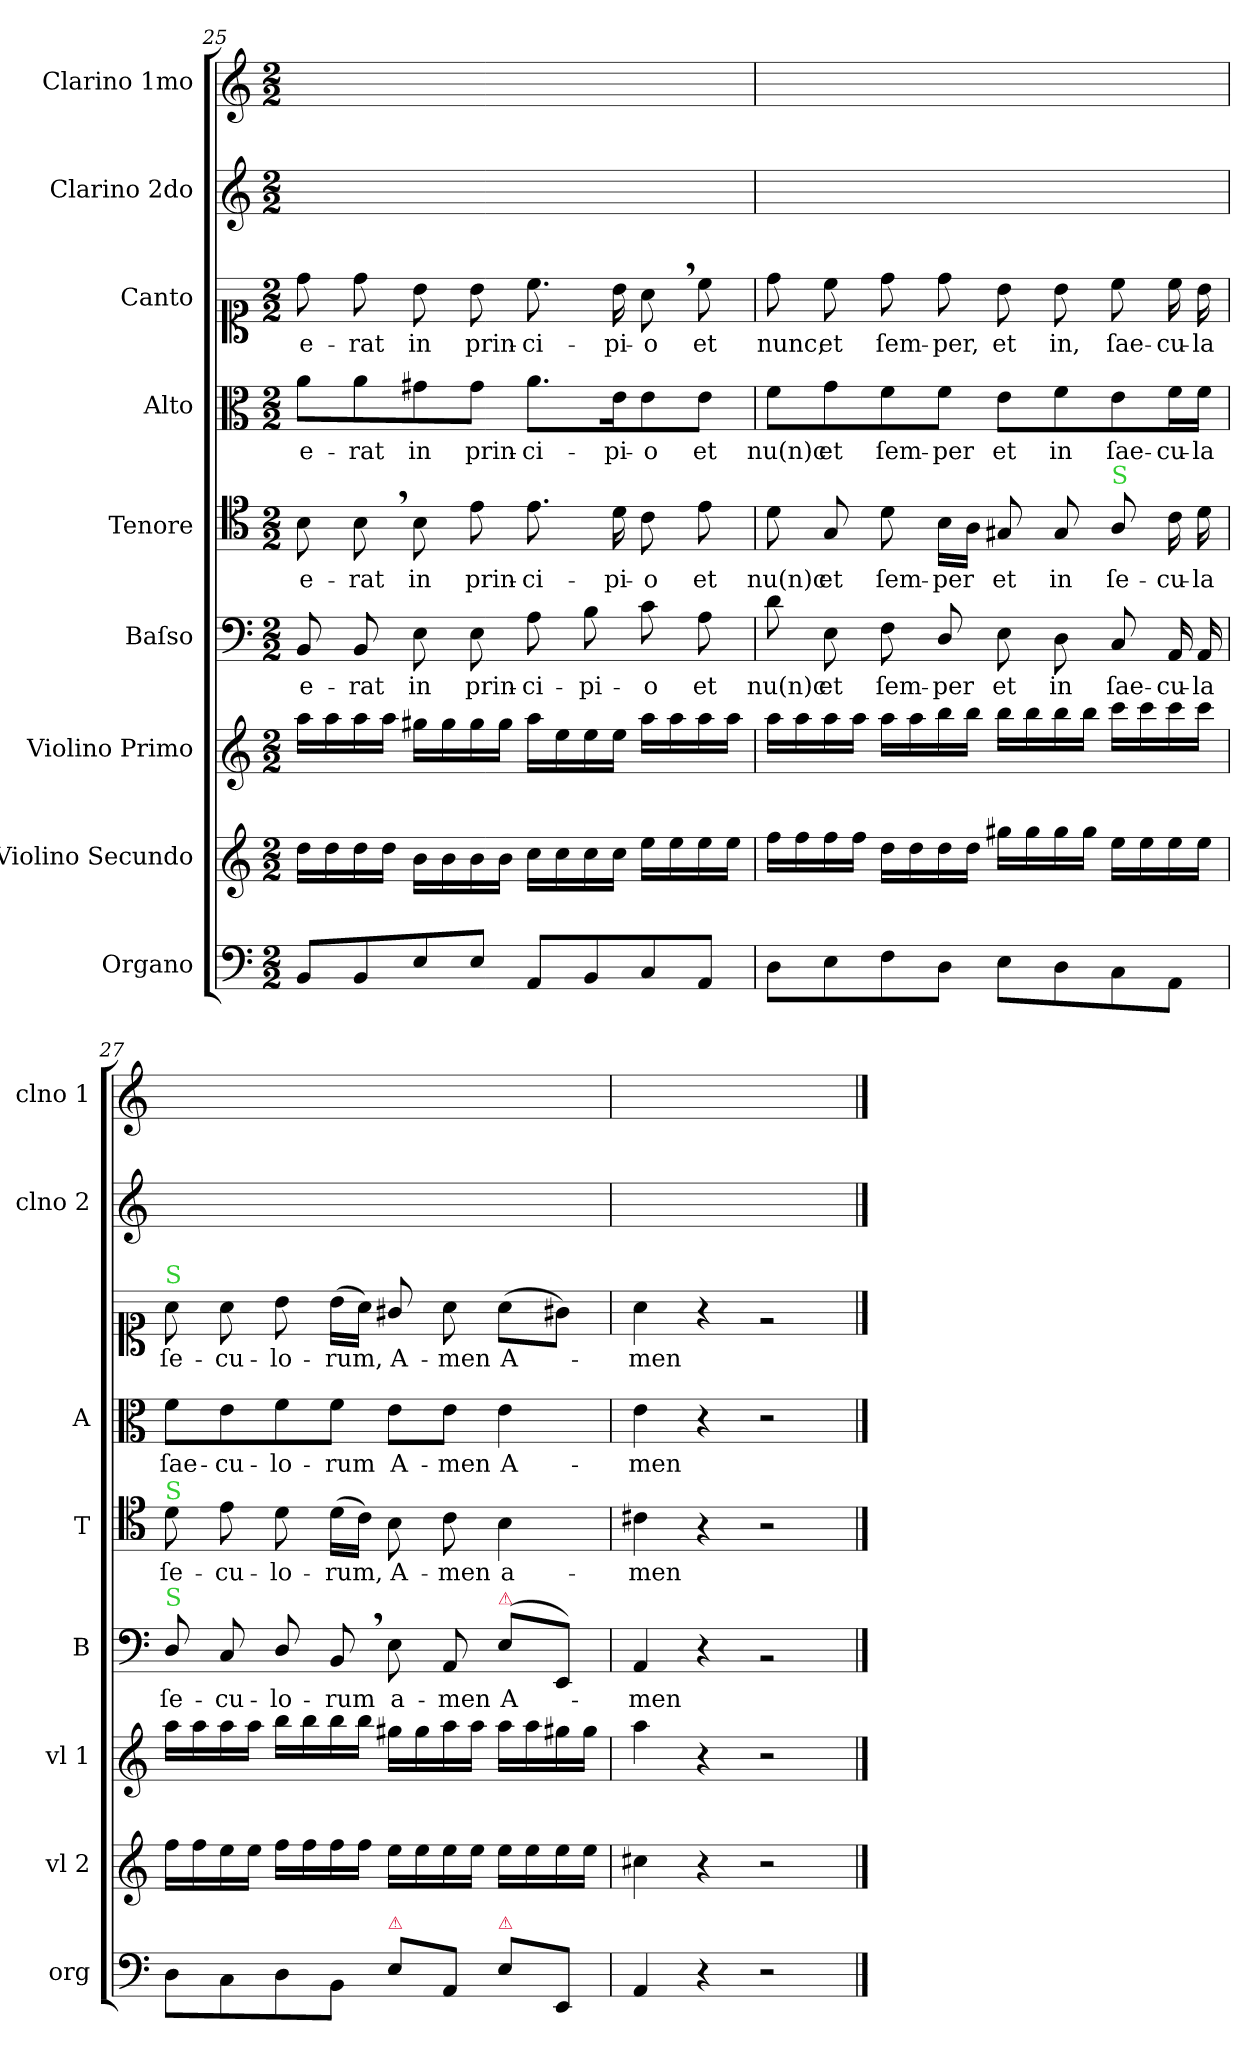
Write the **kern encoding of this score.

**kern	**kern	**kern	**kern	**text	**kern	**text	**kern	**text	**kern	**text	**kern	**kern
*part9	*part8	*part7	*part6	*part6	*part5	*part5	*part4	*part4	*part3	*part3	*part2	*part1
*staff9	*staff8	*staff7	*staff6	*staff6	*staff5	*staff5	*staff4	*staff4	*staff3	*staff3	*staff2	*staff1
*I"Organo	*I"Violino Secundo	*I"Violino Primo	*I"Baſso	*	*I"Tenore	*	*I"Alto	*	*I"Canto	*	*I"Clarino 2do	*I"Clarino 1mo
*I'org	*I'vl 2	*I'vl 1	*I'B	*	*I'T	*	*I'A	*	*	*	*I'clno 2	*I'clno 1
*clefF4	*clefG2	*clefG2	*clefF4	*	*clefC4	*	*clefC3	*	*clefC1	*	*clefG2	*clefG2
*k[]	*k[]	*k[]	*k[]	*	*k[]	*	*k[]	*	*k[]	*	*k[]	*k[]
*M2/2	*M2/2	*M2/2	*M2/2	*	*M2/2	*	*M2/2	*	*M2/2	*	*M2/2	*M2/2
=25	=25	=25	=25	=25	=25	=25	=25	=25	=25	=25	=25	=25
8BB/L	16dd\LL	16aa\LL	8BB/	e-	8B\	e-	8a\L	e-	8dd\	e-	1ryy	1ryy
.	16dd\	16aa\	.	.	.	.	.	.	.	.	.	.
8BB/	16dd\	16aa\	8BB/	-rat	8B,<\	-rat	8a\	-rat	8dd\	-rat	.	.
.	16dd\JJ	16aa\JJ	.	.	.	.	.	.	.	.	.	.
8E/	16b\LL	16gg#X\LL	8E\	in	8B\	in	8g#X\	in	8b\	in	.	.
.	16b\	16gg#\	.	.	.	.	.	.	.	.	.	.
8E/J	16b\	16gg#\	8E\	prin-	8e\	prin-	8g#\J	prin-	8b\	prin-	.	.
.	16b\JJ	16gg#\JJ	.	.	.	.	.	.	.	.	.	.
8AA/L	16cc\LL	16aa\LL	8A\	-ci-	8.e\	-ci-	8.a\L	-ci-	8.cc\	-ci-	.	.
.	16cc\	16ee\	.	.	.	.	.	.	.	.	.	.
8BB/	16cc\	16ee\	8B\	-pi-	.	.	.	.	.	.	.	.
.	16cc\JJ	16ee\JJ	.	.	16d\	-pi-	16e\K	-pi-	16b\	-pi-	.	.
8C/	16ee\LL	16aa\LL	8c\	-o	8c\	-o	8e\	-o	8a,<\	-o	.	.
.	16ee\	16aa\	.	.	.	.	.	.	.	.	.	.
8AA/J	16ee\	16aa\	8A\	et	8e\	et	8e\J	et	8cc\	et	.	.
.	16ee\JJ	16aa\JJ	.	.	.	.	.	.	.	.	.	.
=26	=26	=26	=26	=26	=26	=26	=26	=26	=26	=26	=26	=26
8D\L	16ff\LL	16aa\LL	8d\	nu(n)c	8d\	nu(n)c	8f\L	nu(n)c	8dd\	nunc,	1ryy	1ryy
.	16ff\	16aa\	.	.	.	.	.	.	.	.	.	.
8E\	16ff\	16aa\	8E\	et	8G/	et	8g\	et	8cc\	et	.	.
.	16ff\JJ	16aa\JJ	.	.	.	.	.	.	.	.	.	.
8F\	16dd\LL	16aa\LL	8F\	ſem-	8d\	ſem-	8f\	ſem-	8dd\	ſem-	.	.
.	16dd\	16aa\	.	.	.	.	.	.	.	.	.	.
8D\J	16dd\	16bb\	8D/	-per	16B\LL	-per	8f\J	-per	8dd\	-per,	.	.
.	16dd\JJ	16bb\JJ	.	.	16A\JJ	.	.	.	.	.	.	.
8E\L	16gg#X\LL	16bb\LL	8E\	et	8G#X/	et	8e\L	et	8b\	et	.	.
.	16gg#\	16bb\	.	.	.	.	.	.	.	.	.	.
8D\	16gg#\	16bb\	8D\	in	8G#/	in	8f\	in	8b\	in,	.	.
.	16gg#\JJ	16bb\JJ	.	.	.	.	.	.	.	.	.	.
!	!	!	!	!	!LO:TX:a:color=limegreen:t=S	!	!	!	!	!	!	!
8C\	16ee\LL	16ccc\LL	8C/	ſae-	8A/	ſe-	8e\	ſae-	8cc\	ſae-	.	.
.	16ee\	16ccc\	.	.	.	.	.	.	.	.	.	.
8AA\J	16ee\	16ccc\	16AA/	-cu-	16c\	-cu-	16f\L	-cu-	16cc\	-cu-	.	.
.	16ee\JJ	16ccc\JJ	16AA/	-la	16d\	-la	16f\JJ	-la	16b\	-la	.	.
=27	=27	=27	=27	=27	=27	=27	=27	=27	=27	=27	=27	=27
!	!	!	!	!	!	!	!	!	!LO:TX:a:color=limegreen:t=S	!	!	!
!	!	!	!	!	!LO:TX:a:color=limegreen:t=S	!	!	!	!	!	!	!
!	!	!	!LO:TX:a:color=limegreen:t=S	!	!	!	!	!	!	!	!	!
8D\L	16ff\LL	16aa\LL	8D/	ſe-	8d\	ſe-	8f\L	ſae-	8a\	ſe-	1ryy	1ryy
.	16ff\	16aa\	.	.	.	.	.	.	.	.	.	.
8C\	16ee\	16aa\	8C/	-cu-	8e\	-cu-	8e\	-cu-	8a\	-cu-	.	.
.	16ee\JJ	16aa\JJ	.	.	.	.	.	.	.	.	.	.
8D\	16ff\LL	16bb\LL	8D/	-lo-	8d\	-lo-	8f\	-lo-	8b\	-lo-	.	.
.	16ff\	16bb\	.	.	.	.	.	.	.	.	.	.
8BB\J	16ff\	16bb\	8BB,</	-rum	(16d\LL	-rum,	8f\J	-rum	(16b\LL	-rum,	.	.
.	16ff\JJ	16bb\JJ	.	.	16c\JJ)	.	.	.	16a\JJ)	.	.	.
!LO:TX:a:color=crimson:t=⚠	!	!	!	!	!	!	!	!	!	!	!	!
8E\L	16ee\LL	16gg#X\LL	8E\	a-	8B\	A-	8e\L	A-	8g#X/	A-	.	.
.	16ee\	16gg#\	.	.	.	.	.	.	.	.	.	.
8AA/J	16ee\	16aa\	8AA/	-men	8c\	-men	8e\J	-men	8a\	-men	.	.
.	16ee\JJ	16aa\JJ	.	.	.	.	.	.	.	.	.	.
!	!	!	!LO:TX:a:color=crimson:t=⚠	!	!	!	!	!	!	!	!	!
!LO:TX:a:color=crimson:t=⚠	!	!	!	!	!	!	!	!	!	!	!	!
8E\L	16ee\LL	16aa\LL	(>8E\L	A-	4B\	a-	4e\	A-	(8a\L	A-	.	.
.	16ee\	16aa\	.	.	.	.	.	.	.	.	.	.
8EE/J	16ee\	16gg#X\	8EE/J)	.	.	.	.	.	8g#X\J)	.	.	.
.	16ee\JJ	16gg#\JJ	.	.	.	.	.	.	.	.	.	.
=28	=28	=28	=28	=28	=28	=28	=28	=28	=28	=28	=28	=28
4AA/	4cc#X\	4aa\	4AA/	-men	4c#X\	-men	4e\	-men	4a\	-men	1ryy	1ryy
4r	4r	4r	4r	.	4r	.	4r	.	4r	.	.	.
2r	2r	2r	2rBB	.	2r	.	2r	.	2re	.	.	.
==	==	==	==	==	==	==	==	==	==	==	==	==
*-	*-	*-	*-	*-	*-	*-	*-	*-	*-	*-	*-	*-
